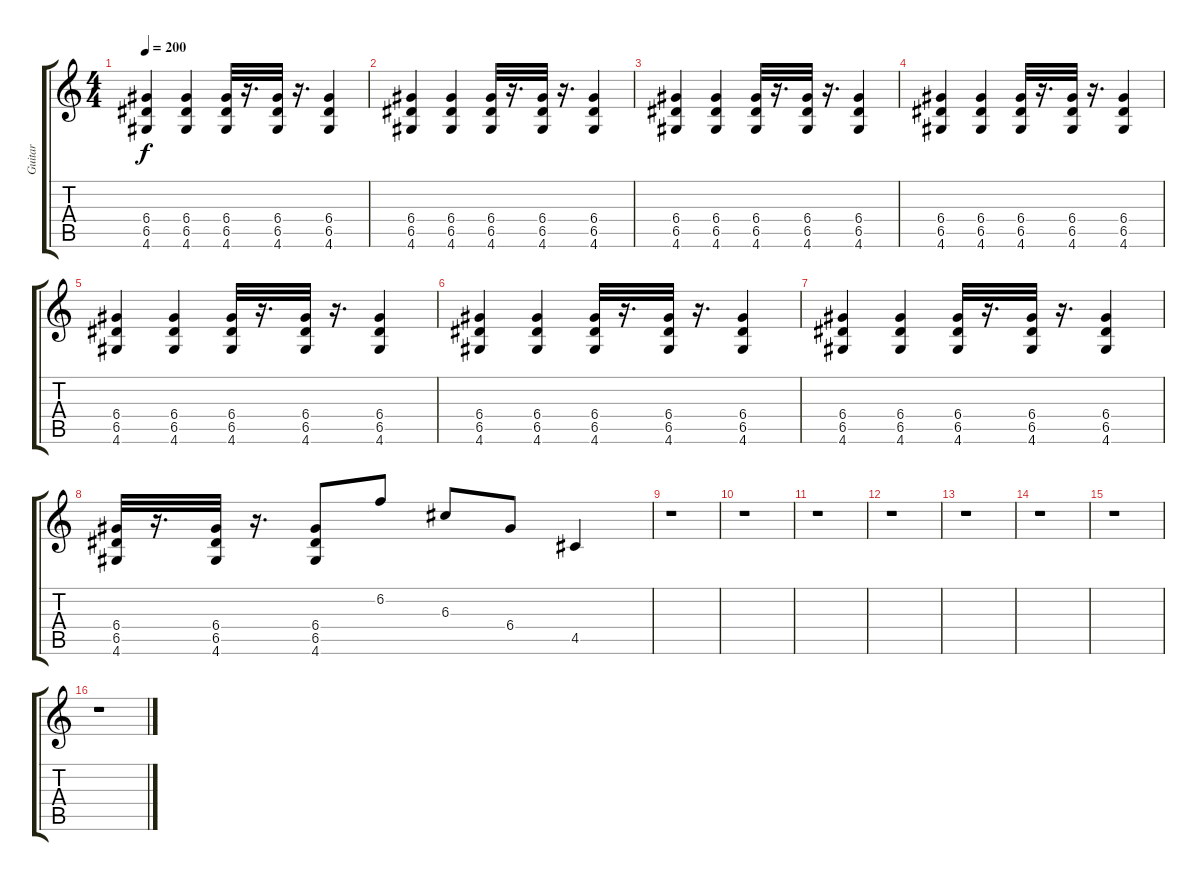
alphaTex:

\track ("Guitar" "Guitar") {instrument distortionguitar}
\staff {score tabs}
\tuning (E4 B3 G3 D3 A2 E2) {hide}
\ts (4 4)
\tempo 200
\clef g2
\ks c
(6.4 6.5 4.6).4{dy f} (6.4 6.5 4.6).4 (6.4 6.5 4.6).32 r.16{d} (6.4 6.5 4.6).32 r.16{d} (6.4 6.5 4.6).4 |
(6.4 6.5 4.6).4 (6.4 6.5 4.6).4 (6.4 6.5 4.6).32 r.16{d} (6.4 6.5 4.6).32 r.16{d} (6.4 6.5 4.6).4 |
(6.4 6.5 4.6).4 (6.4 6.5 4.6).4 (6.4 6.5 4.6).32 r.16{d} (6.4 6.5 4.6).32 r.16{d} (6.4 6.5 4.6).4 |
(6.4 6.5 4.6).4 (6.4 6.5 4.6).4 (6.4 6.5 4.6).32 r.16{d} (6.4 6.5 4.6).32 r.16{d} (6.4 6.5 4.6).4 |
(6.4 6.5 4.6).4 (6.4 6.5 4.6).4 (6.4 6.5 4.6).32 r.16{d} (6.4 6.5 4.6).32 r.16{d} (6.4 6.5 4.6).4 |
(6.4 6.5 4.6).4 (6.4 6.5 4.6).4 (6.4 6.5 4.6).32 r.16{d} (6.4 6.5 4.6).32 r.16{d} (6.4 6.5 4.6).4 |
(6.4 6.5 4.6).4 (6.4 6.5 4.6).4 (6.4 6.5 4.6).32 r.16{d} (6.4 6.5 4.6).32 r.16{d} (6.4 6.5 4.6).4 |
(6.4 6.5 4.6).32 r.16{d} (6.4 6.5 4.6).32 r.16{d} (6.4 6.5 4.6).8 6.2.8 6.3.8 6.4.8 4.5.4 |
r.1 |
r.1 |
r.1 |
r.1 |
r.1 |
r.1 |
r.1 |
r.1
